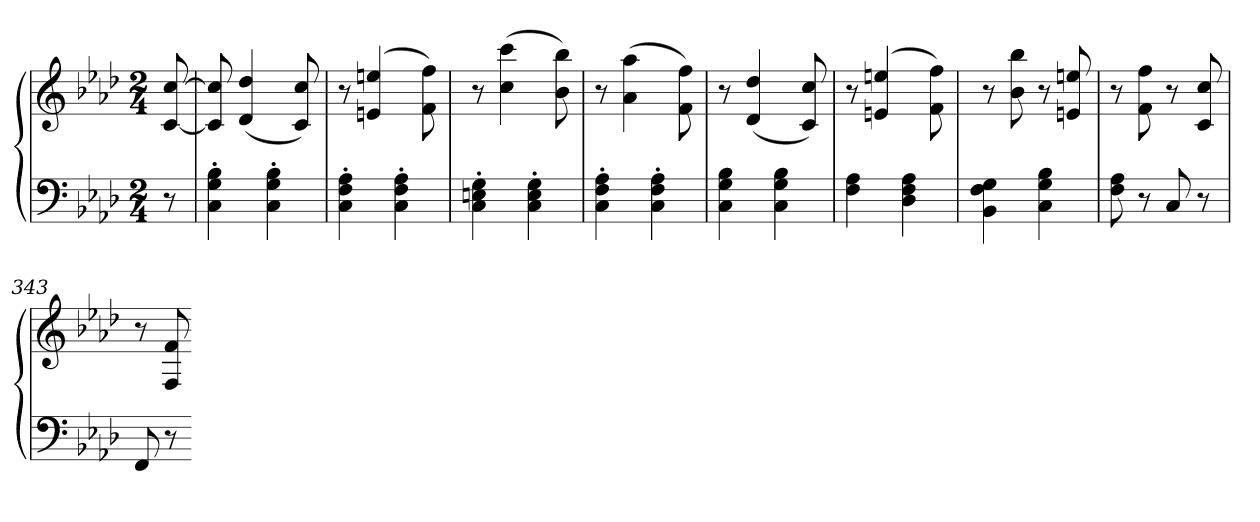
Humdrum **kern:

**kern	**kern
*part1	*part1
*staff2	*staff1
*clefF4	*clefG2
*k[b-e-a-d-]	*k[b-e-a-d-]
*f:	*f:
*M2/4	*M2/4
=	=
8r	[8c [8cc
=335	=335
4C' 4G' 4B-'	8c] 8cc]
.	(4d- 4dd-
4C' 4G' 4B-'	.
.	8c 8cc)
=336	=336
4C' 4F' 4A-'	8r
.	(4en 4een
4C' 4F' 4A-'	.
.	8f 8ff)
=337	=337
4C' 4En' 4G'	8r
.	(4cc 4ccc
4C' 4E' 4G'	.
.	8b- 8bb-)
=338	=338
4C' 4F' 4A-'	8r
.	(4a- 4aa-
4C' 4F' 4A-'	.
.	8f 8ff)
=339	=339
4C 4G 4B-	8r
.	(4d- 4dd-
4C 4G 4B-	.
.	8c 8cc)
=340	=340
4F 4A-	8r
.	(4en 4een
4D- 4F 4A-	.
.	8f 8ff)
=341	=341
4BB- 4F 4G	8r
.	8b- 8bb-
4C 4G 4B-	8r
.	8en 8een
=342	=342
8F 8A-	8r
8r	8f 8ff
8C	8r
8r	8c 8cc
=343	=343
8FF	8r
8r	8F 8f
=-	=-
*-	*-
